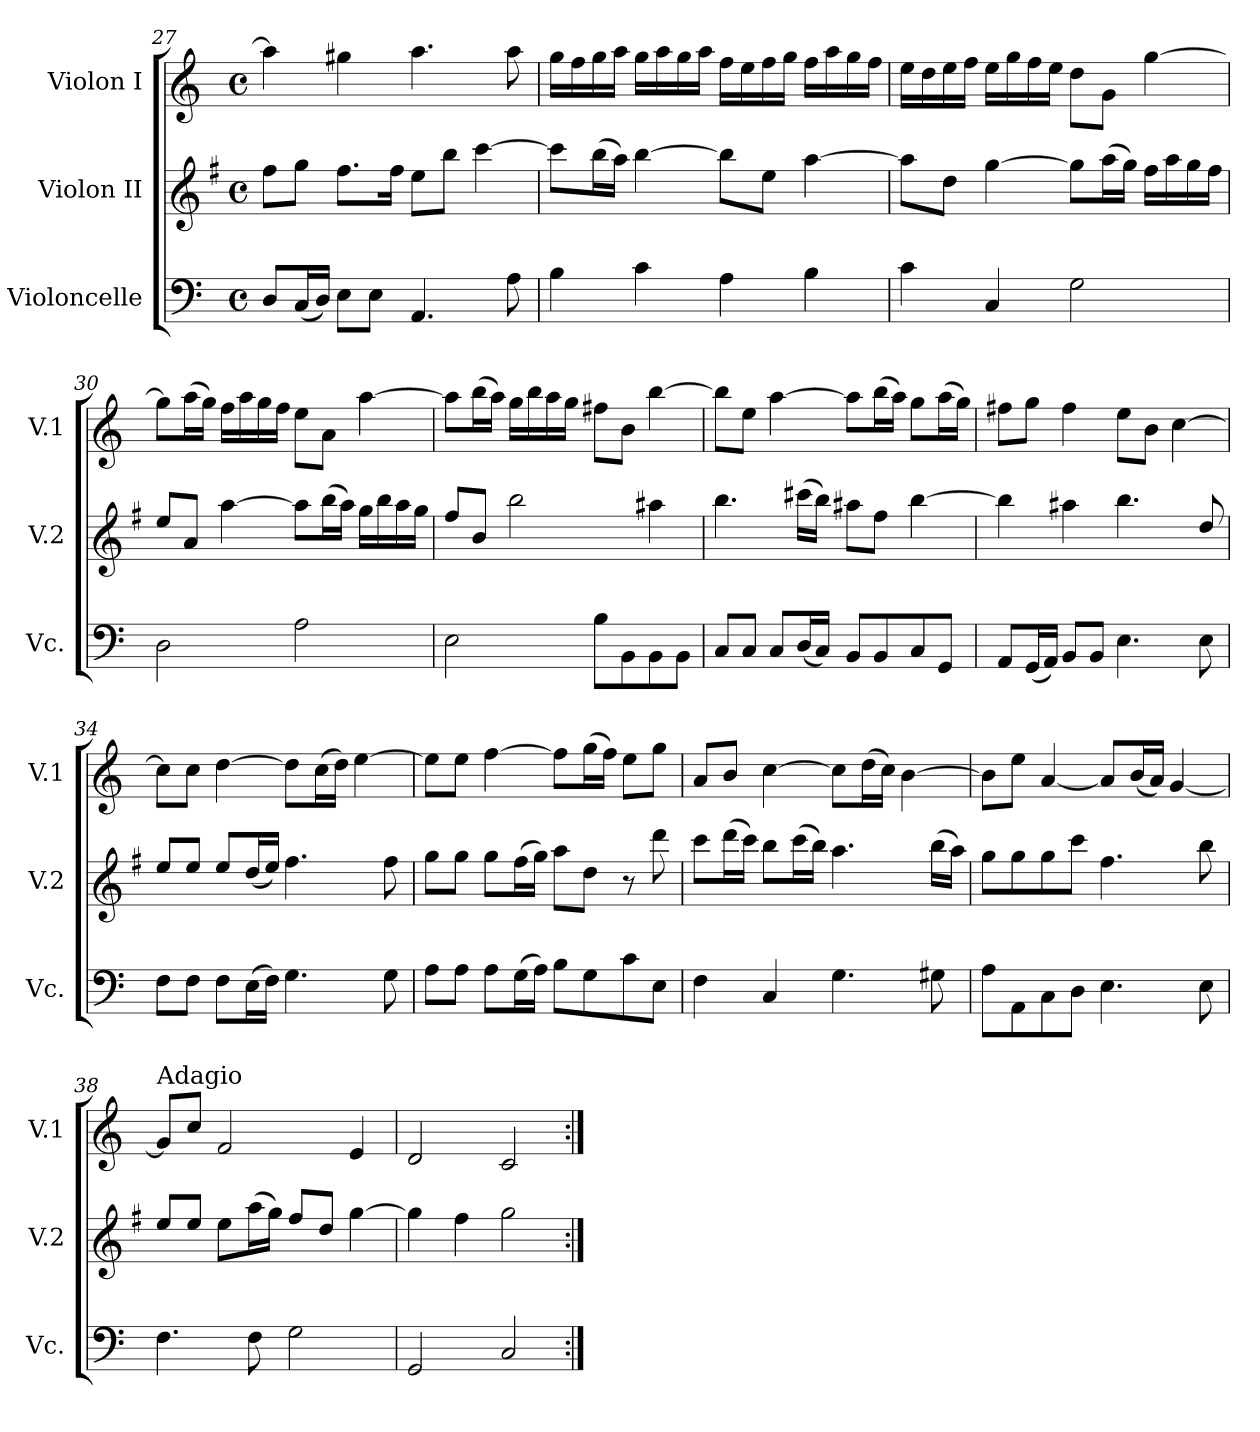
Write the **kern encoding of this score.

**kern	**kern	**kern
*part3	*part2	*part1
*staff3	*staff2	*staff1
*I"Violoncelle	*I"Violon II	*I"Violon I
*I'Vc.	*I'V.2	*I'V.1
!!LO:LB:g=z
*clefF4	*clefG2	*clefG2
*	*ITrd4c7	*
*k[]	*k[]	*k[]
*C:	*C:	*C:
*M4/4	*M4/4	*M4/4
*met(c)	*met(c)	*met(c)
=27	=27	=27
8D/L	8b\L	4aa\]
(16C/L	8cc\J	.
16D/JJ)	.	.
8E\L	8.b\L	4gg#X\
8E\J	.	.
.	16b\Jk	.
4.AA/	8a\L	4.aa\
.	8ee\J	.
.	[4ff\	.
8A\	.	8aa\
=28	=28	=28
4B\	8ff\L]	16gg\LL
.	.	16ff\
.	(16ee\L	16gg\
.	16dd\JJ)	16aa\JJ
4c\	[4ee\	16gg\LL
.	.	16aa\
.	.	16gg\
.	.	16aa\JJ
4A\	8ee\L]	16ff\LL
.	.	16ee\
.	8a\J	16ff\
.	.	16gg\JJ
4B\	[4dd\	16ff\LL
.	.	16aa\
.	.	16gg\
.	.	16ff\JJ
=29	=29	=29
4c\	8dd\L]	16ee\LL
.	.	16dd\
.	8g\J	16ee\
.	.	16ff\JJ
4C/	[4cc\	16ee\LL
.	.	16gg\
.	.	16ff\
.	.	16ee\JJ
2G\	8cc\L]	8dd\L
.	(16dd\L	8g\J
.	16cc\JJ)	.
.	16b\LL	[4gg\
.	16dd\	.
.	16cc\	.
.	16b\JJ	.
=30	=30	=30
2D\	8a/L	8gg\L]
.	8d/J	(16aa\L
.	.	16gg\JJ)
.	[4dd\	16ff\LL
.	.	16aa\
.	.	16gg\
.	.	16ff\JJ
2A\	8dd\L]	8ee\L
.	(16ee\L	8a\J
.	16dd\JJ)	.
.	16cc\LL	[4aa\
.	16ee\	.
.	16dd\	.
.	16cc\JJ	.
=31	=31	=31
2E\	8b/L	8aa\L]
.	8e/J	(16bb\L
.	.	16aa\JJ)
.	2ee\	16gg\LL
.	.	16bb\
.	.	16aa\
.	.	16gg\JJ
8B\L	.	8ff#X\L
8BB\	.	8b\J
8BB\	4dd#X\	[4bb\
8BB\J	.	.
=32	=32	=32
8C/L	4.ee\	8bb\L]
8C/J	.	8ee\J
8C/L	.	[4aa\
(16D/L	(16ff#X\LL	.
16C/JJ)	16ee\JJ)	.
8BB/L	8dd#X\L	8aa\L]
8BB/	8b\J	(16bb\L
.	.	16aa\JJ)
8C/	[4ee\	8gg\L
8GG/J	.	(16aa\L
.	.	16gg\JJ)
!!LO:LB:g=z
=33	=33	=33
8AA/L	4ee\]	8ff#X\L
(16GG/L	.	8gg\J
16AA/JJ)	.	.
8BB/L	4dd#X\	4ff#\
8BB/J	.	.
4.E\	4.ee\	8ee\L
.	.	8b\J
.	.	[4cc\
8E\	8g/	.
=34	=34	=34
8F\L	8a/L	8cc\L]
8F\J	8a/J	8cc\J
8F\L	8a/L	[4dd\
(16E\L	(16g/L	.
16F\JJ)	16a/JJ)	.
4.G\	4.b\	8dd\L]
.	.	(16cc\L
.	.	16dd\JJ)
.	.	[4ee\
8G\	8b\	.
=35	=35	=35
8A\L	8cc\L	8ee\L]
8A\J	8cc\J	8ee\J
8A\L	8cc\L	[4ff\
(16G\L	(16b\L	.
16A\JJ)	16cc\JJ)	.
8B\L	8dd\L	8ff\L]
8G\	8g\J	(16gg\L
.	.	16ff\JJ)
8c\	8r	8ee\L
8E\J	8gg\	8gg\J
=36	=36	=36
4F\	8ff\L	8a/L
.	(16gg\L	8b/J
.	16ff\JJ)	.
4C/	8ee\L	[4cc\
.	(16ff\L	.
.	16ee\JJ)	.
4.G\	4.dd\	8cc\L]
.	.	(16dd\L
.	.	16cc\JJ)
.	.	[4b\
8G#X\	(16ee\LL	.
.	16dd\JJ)	.
=37	=37	=37
8A\L	8cc\L	8b\L]
8AA\	8cc\	8ee\J
8C\	8cc\	[4a/
8D\J	8ff\J	.
4.E\	4.b\	8a/L]
.	.	(16b/L
.	.	16a/JJ)
.	.	[4g/
8E\	8ee\	.
=38	=38	=38
!	!	!LO:TX:a:t=Adagio
4.F\	8a/L	8g/L]
.	8a/J	8cc/J
.	8a\L	2f/
8F\	(16dd\L	.
.	16cc\JJ)	.
2G\	8b/L	.
.	8g/J	.
.	[4cc\	4e/
=39	=39	=39
2GG/	4cc\]	2d/
.	4b\	.
2C/	2cc\	2c/
=:|!	=:|!	=:|!
*-	*-	*-
